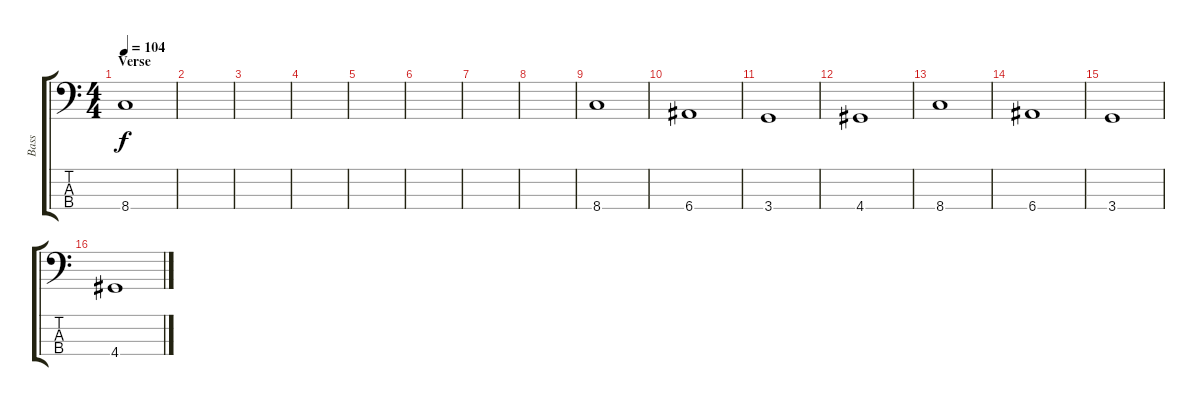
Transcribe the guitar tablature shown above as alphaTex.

\track ("Bass" "Bass") {instrument electricbassfinger}
\staff {score tabs}
\tuning (G2 D2 A1 E1) {hide}
\ts (4 4)
\section ("" "Verse")
\tempo 104
\clef f4
\ks c
8.4.1{dy f} |
|
|
|
|
|
|
|
8.4.1 |
6.4.1 |
3.4.1 |
4.4.1 |
8.4.1 |
6.4.1 |
3.4.1 |
4.4.1
